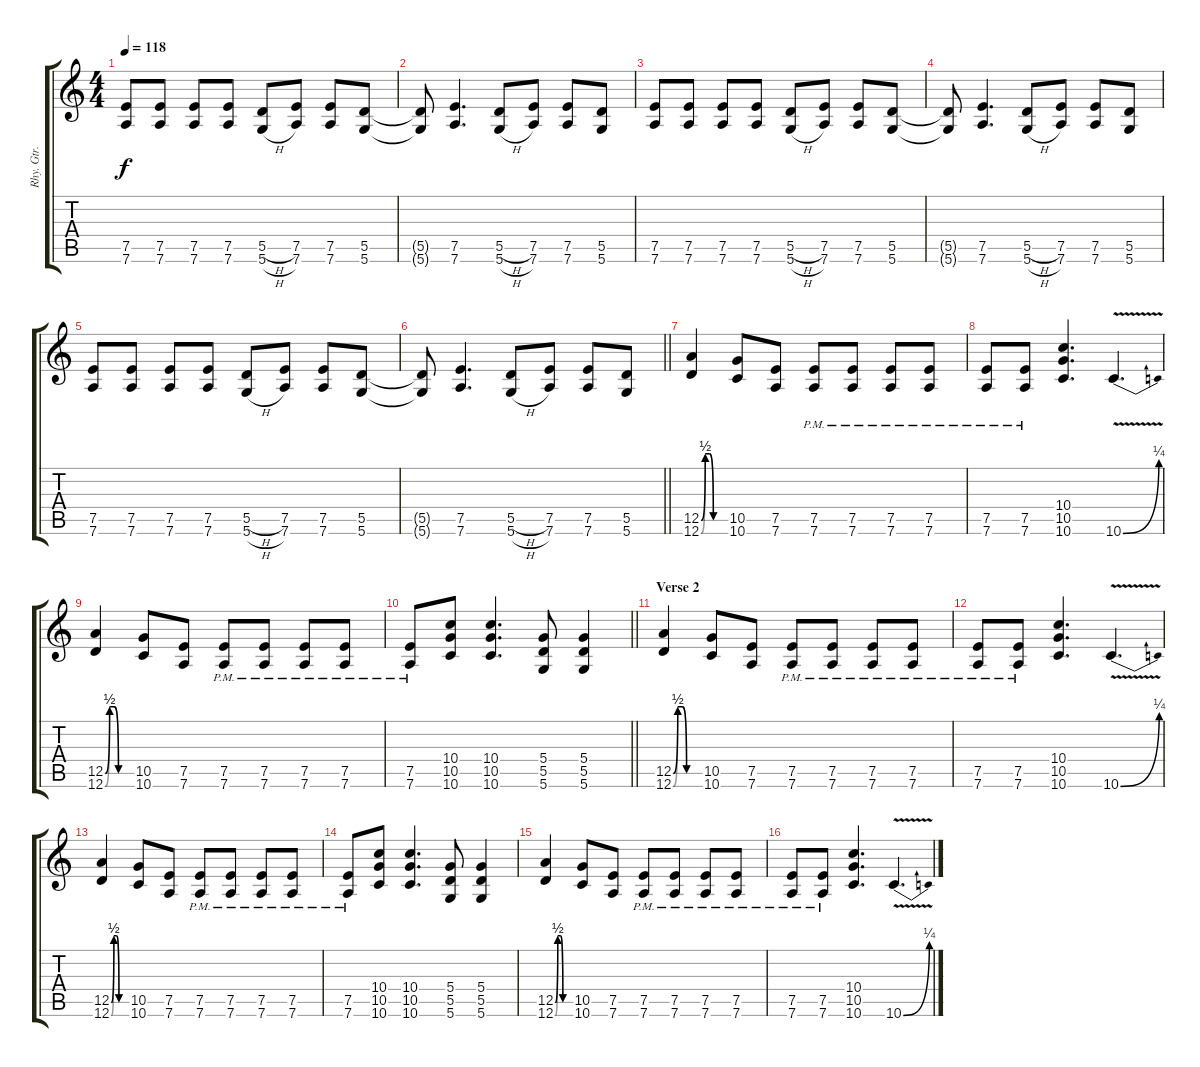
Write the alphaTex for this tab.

\track ("Rhy. Gtr. 1" "Rhy. Gtr. ") {instrument distortionguitar}
\staff {score tabs}
\tuning (E4 B3 G3 D3 A2 D2) {hide}
\ts (4 4)
\tempo 118
\clef g2
\ks c
(7.5 7.6).8{dy f} (7.5 7.6).8 (7.5 7.6).8 (7.5 7.6).8 (5.5{h} 5.6{h}).8 (7.5 7.6).8 (7.5 7.6).8 (5.5 5.6).8 |
(5.5{t} 5.6{t}).8 (7.5 7.6).4{d} (5.5{h} 5.6{h}).8 (7.5 7.6).8 (7.5 7.6).8 (5.5 5.6).8 |
(7.5 7.6).8 (7.5 7.6).8 (7.5 7.6).8 (7.5 7.6).8 (5.5{h} 5.6{h}).8 (7.5 7.6).8 (7.5 7.6).8 (5.5 5.6).8 |
(5.5{t} 5.6{t}).8 (7.5 7.6).4{d} (5.5{h} 5.6{h}).8 (7.5 7.6).8 (7.5 7.6).8 (5.5 5.6).8 |
(7.5 7.6).8 (7.5 7.6).8 (7.5 7.6).8 (7.5 7.6).8 (5.5{h} 5.6{h}).8 (7.5 7.6).8 (7.5 7.6).8 (5.5 5.6).8 |
\barLineRight lightlight
(5.5{t} 5.6{t}).8 (7.5 7.6).4{d} (5.5{h} 5.6{h}).8 (7.5 7.6).8 (7.5 7.6).8 (5.5 5.6).8 |
\section ("" "")
(12.5{be (custom 0 0 10 2 20 2 30 0 60 0)} 12.6{be (custom 0 0 10 2 20 2 30 0 60 0)}).4{volume 6} (10.5 10.6).8 (7.5 7.6).8 (7.5{pm} 7.6{pm}).8 (7.5{pm} 7.6{pm}).8 (7.5{pm} 7.6{pm}).8 (7.5{pm} 7.6{pm}).8 |
(7.5{pm} 7.6{pm}).8 (7.5{pm} 7.6{pm}).8 (10.4 10.5 10.6).4{d} 10.6{be (bend 0 0 60 1) v}.4{d} |
(12.5{be (custom 0 0 10 2 20 2 30 0 60 0)} 12.6{be (custom 0 0 10 2 20 2 30 0 60 0)}).4 (10.5 10.6).8 (7.5 7.6).8 (7.5{pm} 7.6{pm}).8 (7.5{pm} 7.6{pm}).8 (7.5{pm} 7.6{pm}).8 (7.5{pm} 7.6{pm}).8 |
\barLineRight lightlight
(7.5{pm} 7.6{pm}).8 (10.4 10.5 10.6).8 (10.4 10.5 10.6).4{d} (5.4 5.5 5.6).8 (5.4 5.5 5.6).4 |
\section ("" "Verse 2")
(12.5{be (custom 0 0 10 2 20 2 30 0 60 0)} 12.6{be (custom 0 0 10 2 20 2 30 0 60 0)}).4 (10.5 10.6).8 (7.5 7.6).8 (7.5{pm} 7.6{pm}).8 (7.5{pm} 7.6{pm}).8 (7.5{pm} 7.6{pm}).8 (7.5{pm} 7.6{pm}).8 |
(7.5{pm} 7.6{pm}).8 (7.5{pm} 7.6{pm}).8 (10.4 10.5 10.6).4{d} 10.6{be (bend 0 0 60 1) v}.4{d} |
(12.5{be (custom 0 0 10 2 20 2 30 0 60 0)} 12.6{be (custom 0 0 10 2 20 2 30 0 60 0)}).4 (10.5 10.6).8 (7.5 7.6).8 (7.5{pm} 7.6{pm}).8 (7.5{pm} 7.6{pm}).8 (7.5{pm} 7.6{pm}).8 (7.5{pm} 7.6{pm}).8 |
(7.5{pm} 7.6{pm}).8 (10.4 10.5 10.6).8 (10.4 10.5 10.6).4{d} (5.4 5.5 5.6).8 (5.4 5.5 5.6).4 |
(12.5{be (custom 0 0 10 2 20 2 30 0 60 0)} 12.6{be (custom 0 0 10 2 20 2 30 0 60 0)}).4 (10.5 10.6).8 (7.5 7.6).8 (7.5{pm} 7.6{pm}).8 (7.5{pm} 7.6{pm}).8 (7.5{pm} 7.6{pm}).8 (7.5{pm} 7.6{pm}).8 |
(7.5{pm} 7.6{pm}).8 (7.5{pm} 7.6{pm}).8 (10.4 10.5 10.6).4{d} 10.6{be (bend 0 0 60 1) v}.4{d}
